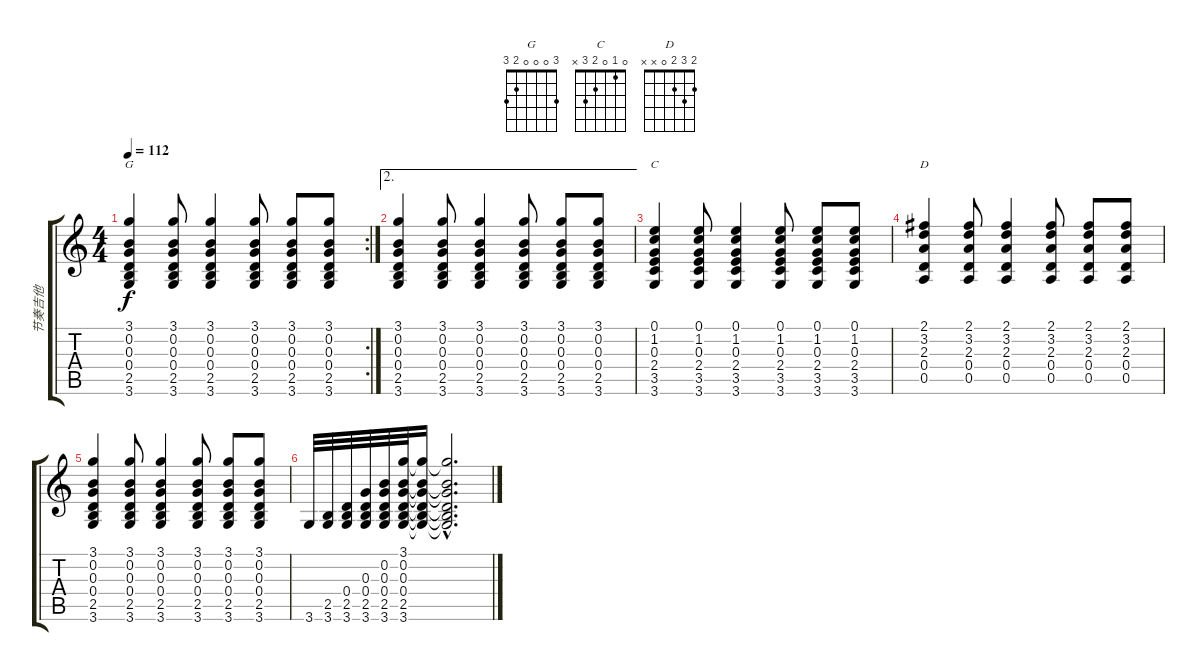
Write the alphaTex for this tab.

\track ("节奏吉他" "节奏吉他") {instrument acousticguitarnylon}
\staff {score tabs}
\tuning (E4 B3 G3 D3 A2 E2) {hide}
\chord ("G" 3 0 0 0 2 3)
\chord ("C" 0 1 0 2 3 x)
\chord ("D" 2 3 2 0 x x)
\rc 2
\ts (4 4)
\tempo 112
\clef g2
\ks c
(3.1 0.2 0.3 0.4 2.5 3.6).4{ch "G" dy f} (3.1 0.2 0.3 0.4 2.5 3.6).8 (3.1 0.2 0.3 0.4 2.5 3.6).4 (3.1 0.2 0.3 0.4 2.5 3.6).8 (3.1 0.2 0.3 0.4 2.5 3.6).8 (3.1 0.2 0.3 0.4 2.5 3.6).8 |
\ae 2
(3.1 0.2 0.3 0.4 2.5 3.6).4 (3.1 0.2 0.3 0.4 2.5 3.6).8 (3.1 0.2 0.3 0.4 2.5 3.6).4 (3.1 0.2 0.3 0.4 2.5 3.6).8 (3.1 0.2 0.3 0.4 2.5 3.6).8 (3.1 0.2 0.3 0.4 2.5 3.6).8 |
(0.1 1.2 0.3 2.4 3.5 3.6).4{ch "C"} (0.1 1.2 0.3 2.4 3.5 3.6).8 (0.1 1.2 0.3 2.4 3.5 3.6).4 (0.1 1.2 0.3 2.4 3.5 3.6).8 (0.1 1.2 0.3 2.4 3.5 3.6).8 (0.1 1.2 0.3 2.4 3.5 3.6).8 |
(2.1 3.2 2.3 0.4 0.5).4{ch "D"} (2.1 3.2 2.3 0.4 0.5).8 (2.1 3.2 2.3 0.4 0.5).4 (2.1 3.2 2.3 0.4 0.5).8 (2.1 3.2 2.3 0.4 0.5).8 (2.1 3.2 2.3 0.4 0.5).8 |
(3.1 0.2 0.3 0.4 2.5 3.6).4 (3.1 0.2 0.3 0.4 2.5 3.6).8 (3.1 0.2 0.3 0.4 2.5 3.6).4 (3.1 0.2 0.3 0.4 2.5 3.6).8 (3.1 0.2 0.3 0.4 2.5 3.6).8 (3.1 0.2 0.3 0.4 2.5 3.6).8 |
3.6.32 (2.5 3.6).32 (0.4 2.5 3.6).32 (0.3 0.4 2.5 3.6).32 (0.2 0.3 0.4 2.5 3.6).32 (3.1 0.2 0.3 0.4 2.5 3.6).32 (3.1{t} 0.2{t} 0.3{t} 0.4{t} 2.5{t} 3.6{t}).16 (3.1{hac t} 0.2{hac t} 0.3{hac t} 0.4{hac t} 2.5{hac t} 3.6{hac t}).2{d}
